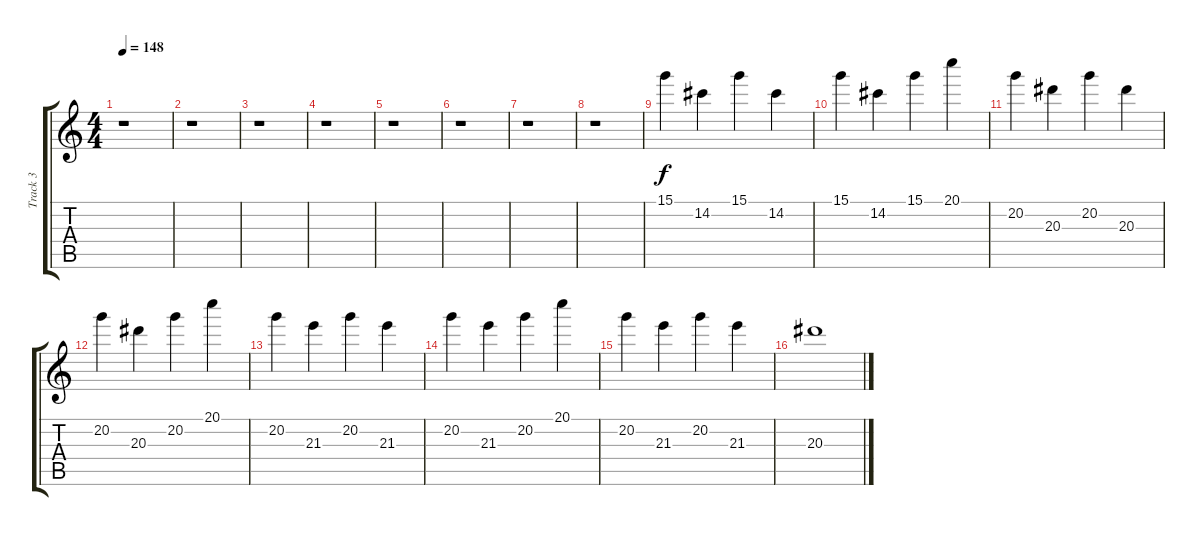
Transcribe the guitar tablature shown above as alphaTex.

\track ("Track 3" "Track 3") {instrument electricguitarclean}
\staff {score tabs}
\tuning (E4 B3 G3 D3 A2 E2) {hide}
\ts (4 4)
\tempo 148
\clef g2
\ks c
r.1{dy f} |
r.1 |
r.1 |
r.1 |
r.1 |
r.1 |
r.1 |
r.1 |
15.1.4 14.2.4 15.1.4 14.2.4 |
15.1.4 14.2.4 15.1.4 20.1.4 |
20.2.4 20.3.4 20.2.4 20.3.4 |
20.2.4 20.3.4 20.2.4 20.1.4 |
20.2.4 21.3.4 20.2.4 21.3.4 |
20.2.4 21.3.4 20.2.4 20.1.4 |
20.2.4 21.3.4 20.2.4 21.3.4 |
20.3.1
